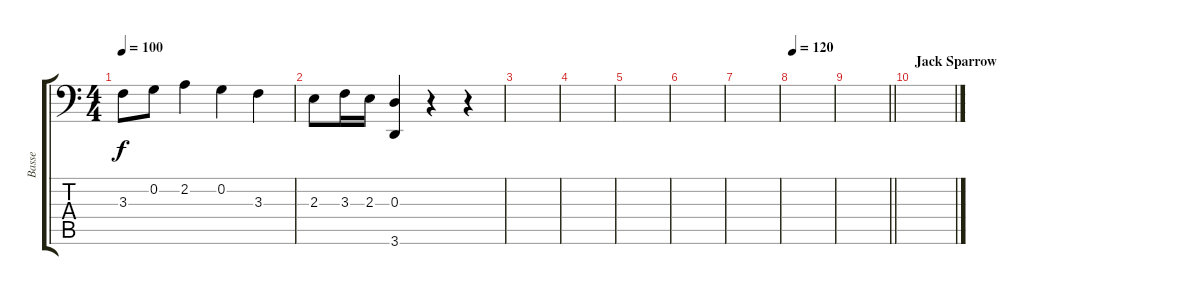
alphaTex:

\track ("Basse" "Basse") {instrument electricbassfinger}
\staff {score tabs}
\tuning (C3 G2 D2 A1 E1 B0) {hide}
\ts (4 4)
\tempo 100
\clef f4
\ks c
3.3.8{dy f} 0.2.8 2.2.4 0.2.4 3.3.4 |
2.3.8 3.3.16 2.3.16 (0.3 3.6).4 r.4 r.4 |
|
|
|
|
|
\tempo 120
|
\barLineRight lightlight
|
\section ("" "Jack Sparrow")
